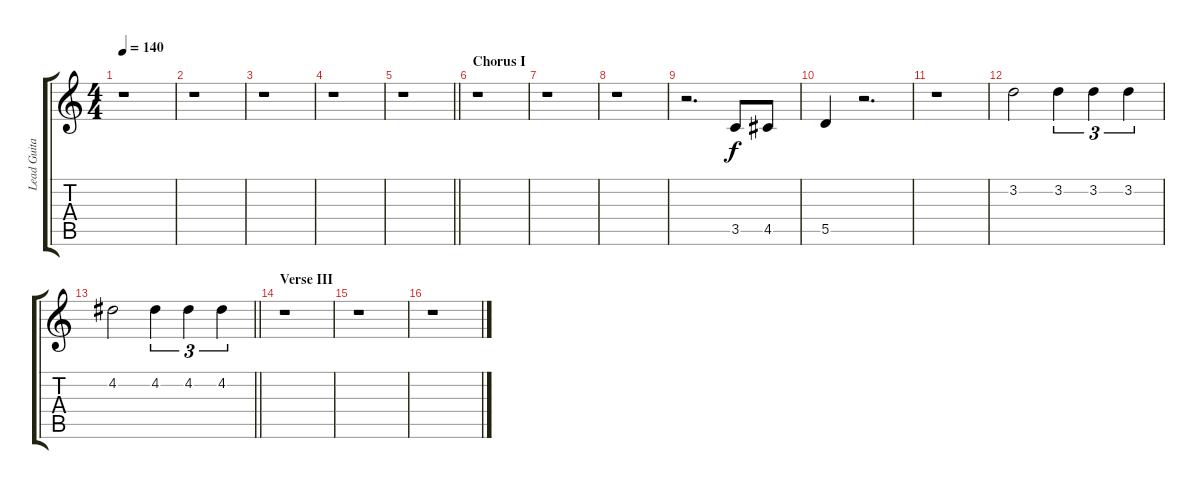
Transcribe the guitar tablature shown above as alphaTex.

\track ("Lead Guitar" "Lead Guita") {instrument electricguitarclean}
\staff {score tabs}
\tuning (E4 B3 G3 D3 A2 E2) {hide}
\ts (4 4)
\tempo 140
\clef g2
\ks c
r.1{dy f} |
r.1 |
r.1 |
r.1 |
\barLineRight lightlight
r.1 |
\section ("" "Chorus I")
r.1 |
r.1 |
r.1 |
r.2{d} 3.5.8 4.5.8 |
5.5.4 r.2{d} |
r.1 |
3.2.2 3.2.4{tu (3 2)} 3.2.4{tu (3 2)} 3.2.4{tu (3 2)} |
\barLineRight lightlight
4.2.2 4.2.4{tu (3 2)} 4.2.4{tu (3 2)} 4.2.4{tu (3 2)} |
\section ("" "Verse III")
r.1 |
r.1 |
r.1
